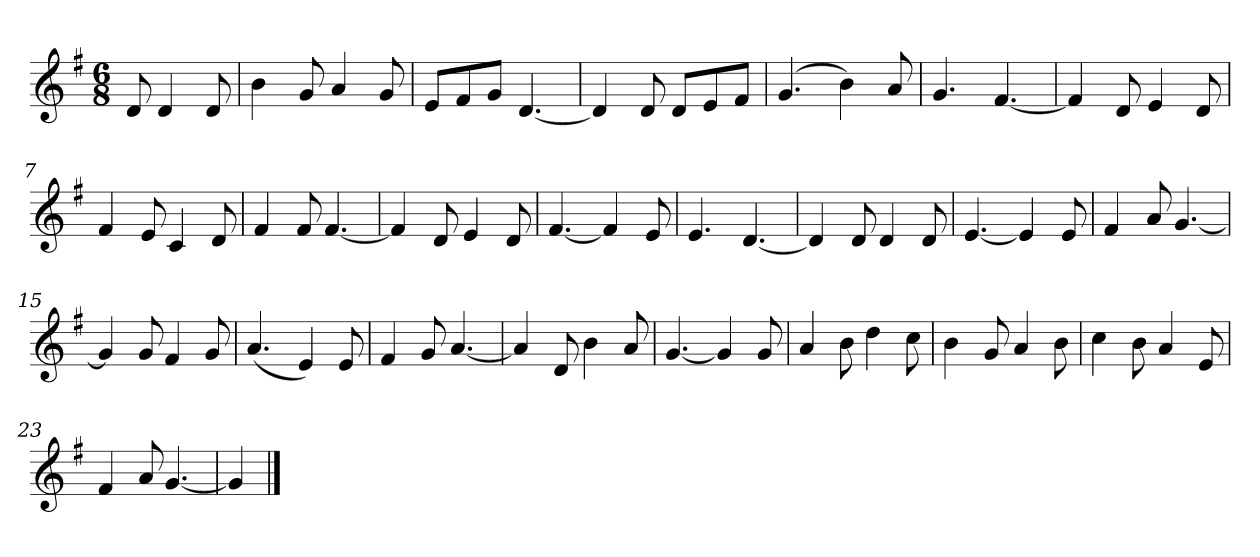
**kern
*part1
*staff1
*k[f#]
*M6/8
*MM120
=
8d
4d
8d
=1
4b
8g
4a
8g
=2
8eL
8f#
8gJ
[4.d
=3
4d]
8d
8dL
8e
8f#J
=4
(4.g
4b)
8a
=5
4.g
[4.f#
=6
4f#]
8d
4e
8d
=7
4f#
8e
4c
8d
=8
4f#
8f#
[4.f#
=9
4f#]
8d
4e
8d
=10
[4.f#
4f#]
8e
=11
4.e
[4.d
=12
4d]
8d
4d
8d
=13
[4.e
4e]
8e
=14
4f#
8a
[4.g
=15
4g]
8g
4f#
8g
=16
(4.a
4e)
8e
=17
4f#
8g
[4.a
=18
4a]
8d
4b
8a
=19
[4.g
4g]
8g
=20
4a
8b
4dd
8cc
=21
4b
8g
4a
8b
=22
4cc
8b
4a
8e
=23
4f#
8a
[4.g
=24
4g]
==
*-
